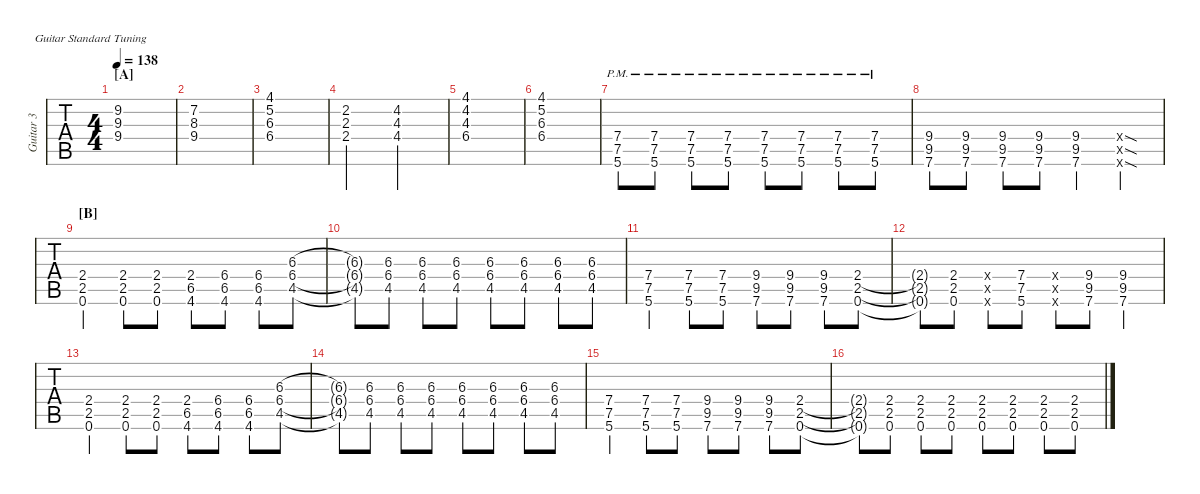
\defaultSystemsLayout 4
\hideDynamics
\bracketExtendMode nobrackets
\track ("Guitar 3" "Guitar 3") {defaultSystemsLayout 4 instrument distortionguitar}
\staff {tabs}
\tuning (E4 B3 G3 D3 A2 E2)
\ts (4 4)
\section ("A" "")
\tempo 138
\clef g2
\ks c
(9.2{acc #} 9.3 9.4).1{dy mf} |
(7.2{acc #} 8.3{acc #} 9.4).1 |
(4.1{acc #} 5.2 6.3{acc #} 6.4{acc #}).1 |
(2.2{acc #} 2.3 2.4).2 (4.4{acc #} 4.3 4.2{acc #}).2 |
(4.2{acc #} 4.1{acc #} 4.3 6.4{acc #}).1 |
(4.1{acc #} 5.2 6.3{acc #} 6.4{acc #}).1 |
(5.6{pm} 7.5{pm} 7.4{pm}).8{instrument distortionguitar} (5.6{pm} 7.5{pm} 7.4{pm}).8 (5.6{pm} 7.5{pm} 7.4{pm}).8 (5.6{pm} 7.5{pm} 7.4{pm}).8 (5.6{pm} 7.5{pm} 7.4{pm}).8 (5.6{pm} 7.5{pm} 7.4{pm}).8 (5.6{pm} 7.5{pm} 7.4{pm}).8 (5.6{pm} 7.5{pm} 7.4{pm}).8 |
(9.4 9.5{acc #} 7.6).8 (9.4 9.5{acc #} 7.6).8 (9.4 9.5{acc #} 7.6).8 (9.4 9.5{acc #} 7.6).8 (9.4 9.5{acc #} 7.6).4 (0.6{sod x} 0.5{sod x} 0.4{sod x}).4 |
\section ("B" "")
(2.4 2.5 0.6).4 (2.4 2.5 0.6).8 (2.4 2.5 0.6).8 (2.4 6.5{acc #} 4.6{acc #}).8 (6.4{acc #} 6.5{acc #} 4.6{acc #}).8 (6.4{acc #} 6.5{acc #} 4.6{acc #}).8 (6.3{acc #} 6.4{acc #} 4.5{acc #}).8 |
(6.3{t acc #} 6.4{t acc #} 4.5{t acc #}).8 (6.3{acc #} 6.4{acc #} 4.5{acc #}).8 (6.3{acc #} 6.4{acc #} 4.5{acc #}).8 (6.3{acc #} 6.4{acc #} 4.5{acc #}).8 (6.3{acc #} 6.4{acc #} 4.5{acc #}).8 (6.3{acc #} 6.4{acc #} 4.5{acc #}).8 (6.3{acc #} 6.4{acc #} 4.5{acc #}).8 (6.3{acc #} 6.4{acc #} 4.5{acc #}).8 |
(7.4 7.5 5.6).4 (7.4 7.5 5.6).8 (7.4 7.5 5.6).8 (7.6 9.5{acc #} 9.4).8 (7.6 9.5{acc #} 9.4).8 (7.6 9.5{acc #} 9.4).8 (2.4 2.5 0.6).8 |
(2.4{t} 2.5{t} 0.6{t}).8 (0.6 2.5 2.4).8 (0.4{x} 0.5{x} 0.6{x}).8 (5.6 7.5 7.4).8 (0.4{x} 0.5{x} 0.6{x}).8 (7.6 9.5{acc #} 9.4).8 (9.4{st} 9.5{st acc #} 7.6{st}).4 |
(2.4 2.5 0.6).4 (2.4 2.5 0.6).8 (2.4 2.5 0.6).8 (2.4 6.5{acc #} 4.6{acc #}).8 (6.4{acc #} 6.5{acc #} 4.6{acc #}).8 (6.4{acc #} 6.5{acc #} 4.6{acc #}).8 (6.3{acc #} 6.4{acc #} 4.5{acc #}).8 |
(6.3{t acc #} 6.4{t acc #} 4.5{t acc #}).8 (6.3{acc #} 6.4{acc #} 4.5{acc #}).8 (6.3{acc #} 6.4{acc #} 4.5{acc #}).8 (6.3{acc #} 6.4{acc #} 4.5{acc #}).8 (6.3{acc #} 6.4{acc #} 4.5{acc #}).8 (6.3{acc #} 6.4{acc #} 4.5{acc #}).8 (6.3{acc #} 6.4{acc #} 4.5{acc #}).8 (6.3{acc #} 6.4{acc #} 4.5{acc #}).8 |
(7.4 7.5 5.6).4 (7.4 7.5 5.6).8 (7.4 7.5 5.6).8 (7.6 9.5{acc #} 9.4).8 (7.6 9.5{acc #} 9.4).8 (7.6 9.5{acc #} 9.4).8 (2.4 2.5 0.6).8 |
(2.4{t} 2.5{t} 0.6{t}).8 (0.6 2.5 2.4).8 (0.6 2.5 2.4).8 (0.6 2.5 2.4).8 (0.6 2.5 2.4).8 (0.6 2.5 2.4).8 (0.6 2.5 2.4).8 (0.6 2.5 2.4).8
